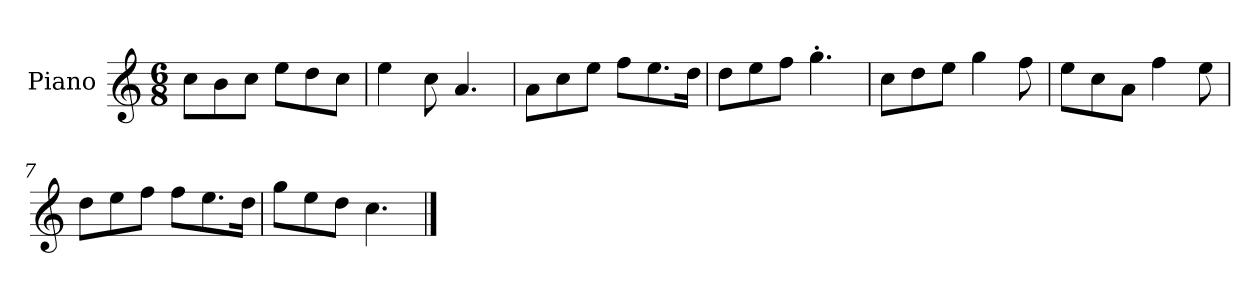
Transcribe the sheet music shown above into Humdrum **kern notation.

**kern
*part1
*staff1
*I"Piano
*I'Pno.
*clefG2
*k[]
*M6/8
*MM120
=1
8cc\L
8b\
8cc\J
8ee\L
8dd\
8cc\J
=2
4ee\
8cc\
4.a/
=3
8a\L
8cc\
8ee\J
8ff\L
8.ee\
16dd\Jk
=4
8dd\L
8ee\
8ff\J
4.gg'\
=5
8cc\L
8dd\
8ee\J
4gg\
8ff\
=6
8ee\L
8cc\
8a\J
4ff\
8ee\
=7
8dd\L
8ee\
8ff\J
8ff\L
8.ee\
16dd\Jk
=8
8gg\L
8ee\
8dd\J
4.cc\
==
*-
